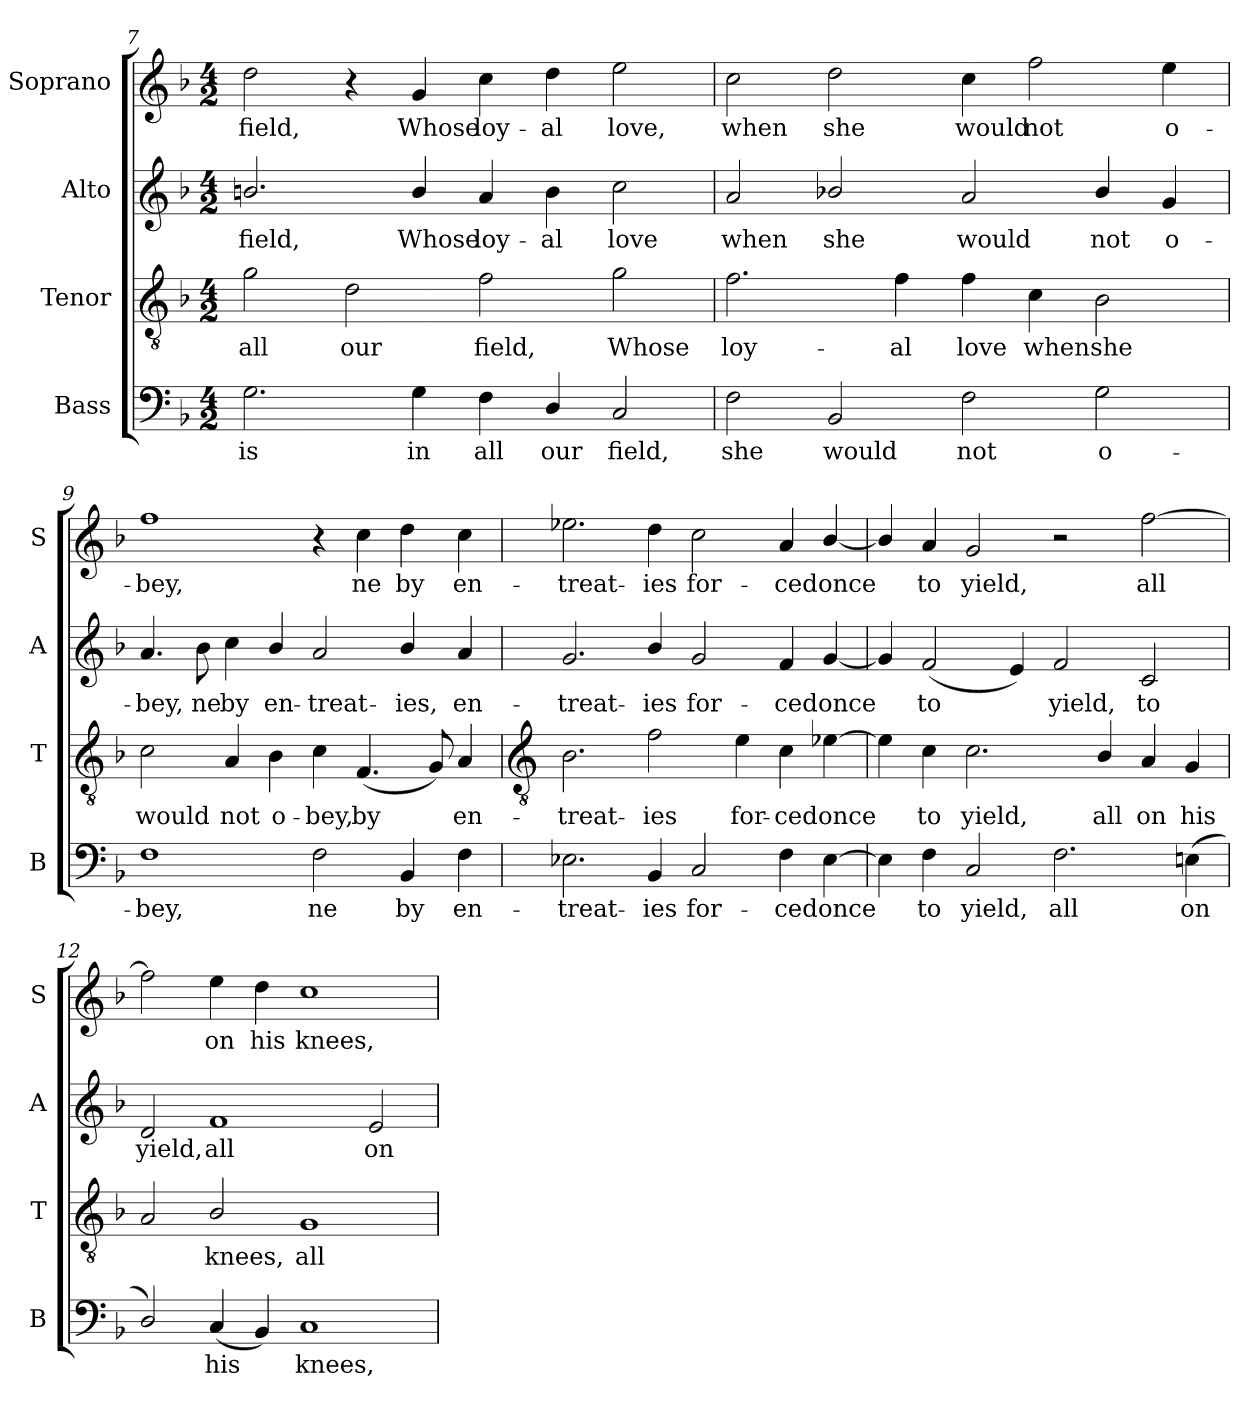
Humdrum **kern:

**kern	**text	**kern	**text	**kern	**text	**kern	**text
*part4	*part4	*part3	*part3	*part2	*part2	*part1	*part1
*staff4	*staff4	*staff3	*staff3	*staff2	*staff2	*staff1	*staff1
*I"Bass	*	*I"Tenor	*	*I"Alto	*	*I"Soprano	*
*I'B	*	*I'T	*	*I'A	*	*I'S	*
!!LO:LB:g=z
*clefF4	*	*clefGv2	*	*clefG2	*	*clefG2	*
*k[b-]	*	*k[b-]	*	*k[b-]	*	*k[b-]	*
*F:	*	*F:	*	*F:	*	*F:	*
*M4/2	*	*M4/2	*	*M4/2	*	*M4/2	*
=7	=7	=7	=7	=7	=7	=7	=7
!	!LO:LY:b	!	!LO:LY:b	!	!LO:LY:b	!	!LO:LY:b
2.G	is	2g	all	2.bn/	field,	2dd	field,
!	!	!	!LO:LY:b	!	!	!	!
.	.	2d	our	.	.	4r	.
!	!LO:LY:b	!	!	!	!LO:LY:b	!	!LO:LY:b
4G	in	.	.	4b/	Whose	4g	Whose
!	!LO:LY:b	!	!LO:LY:b	!	!LO:LY:b	!	!LO:LY:b
4F	all	2f	field,	4a	loy-	4cc	loy-
!	!LO:LY:b	!	!	!	!LO:LY:b	!	!LO:LY:b
4D/	our	.	.	4b	-al	4dd	-al
!	!LO:LY:b	!	!LO:LY:b	!	!LO:LY:b	!	!LO:LY:b
2C	field,	2g	Whose	2cc	love	2ee	love,
=8	=8	=8	=8	=8	=8	=8	=8
!	!LO:LY:b	!	!LO:LY:b	!	!LO:LY:b	!	!LO:LY:b
2F	she	2.f	loy-	2a	when	2cc	when
!	!LO:LY:b	!	!	!	!LO:LY:b	!	!LO:LY:b
2BB-	would	.	.	2b-X/	she	2dd	she
!	!	!	!LO:LY:b	!	!	!	!
.	.	4f	-al	.	.	.	.
!	!LO:LY:b	!	!LO:LY:b	!	!LO:LY:b	!	!LO:LY:b
2F	not	4f	love	2a	would	4cc	would
!	!	!	!LO:LY:b	!	!	!	!LO:LY:b
.	.	4c	when	.	.	2ff	not
!	!LO:LY:b	!	!LO:LY:b	!	!LO:LY:b	!	!
2G	o-	2B-	she	4b-/	not	.	.
!	!	!	!	!	!LO:LY:b	!	!LO:LY:b
.	.	.	.	4g	o-	4ee	o-
=9	=9	=9	=9	=9	=9	=9	=9
!	!LO:LY:b	!	!LO:LY:b	!	!LO:LY:b	!	!LO:LY:b
1F	-bey,	2c	would	4.a	-bey,	1ff	-bey,
!	!	!	!	!	!LO:LY:b	!	!
.	.	.	.	8b-	ne	.	.
!	!	!	!LO:LY:b	!	!LO:LY:b	!	!
.	.	4A	not	4cc	by	.	.
!	!	!	!LO:LY:b	!	!LO:LY:b	!	!
.	.	4B-	o-	4b-/	en-	.	.
!	!LO:LY:b	!	!LO:LY:b	!	!LO:LY:b	!	!
2F	ne	4c	-bey,	2a	-treat-	4r	.
!	!	!	!LO:LY:b	!	!	!	!LO:LY:b
.	.	(<4.F	by	.	.	4cc	ne
!	!LO:LY:b	!	!	!	!LO:LY:b	!	!LO:LY:b
4BB-	by	.	.	4b-/	-ies,	4dd	by
.	.	8G)	.	.	.	.	.
!	!LO:LY:b	!	!LO:LY:b	!	!LO:LY:b	!	!LO:LY:b
4F	en-	4A	en-	4a	en-	4cc	en-
!!LO:LB:g=z
=10	=10	=10	=10	=10	=10	=10	=10
*	*	*clefGv2	*	*	*	*	*
!	!LO:LY:b	!	!LO:LY:b	!	!LO:LY:b	!	!LO:LY:b
2.E-X	-treat-	2.B-	-treat-	2.g	-treat-	2.ee-X	-treat-
!	!LO:LY:b	!	!LO:LY:b	!	!LO:LY:b	!	!LO:LY:b
4BB-	-ies	2f	-ies	4b-/	-ies	4dd	-ies
!	!LO:LY:b	!	!	!	!LO:LY:b	!	!LO:LY:b
2C	for-	.	.	2g	for-	2cc	for-
!	!	!	!LO:LY:b	!	!	!	!
.	.	4e	for-	.	.	.	.
!	!LO:LY:b	!	!LO:LY:b	!	!LO:LY:b	!	!LO:LY:b
4F	-ced	4c	-ced	4f	-ced	4a	-ced
!	!LO:LY:b	!	!LO:LY:b	!	!LO:LY:b	!	!LO:LY:b
[4E-	once	[4e-X	once	[4g	once	[4b-/	once
=11	=11	=11	=11	=11	=11	=11	=11
4E-]	.	4e-]	.	4g]	.	4b-/]	.
!	!LO:LY:b	!	!LO:LY:b	!	!LO:LY:b	!	!LO:LY:b
4F	to	4c	to	(<2f	to	4a	to
!	!LO:LY:b	!	!LO:LY:b	!	!	!	!LO:LY:b
2C	yield,	2.c	yield,	.	.	2g	yield,
.	.	.	.	4e)	.	.	.
!	!LO:LY:b	!	!	!	!LO:LY:b	!	!
2.F	all	.	.	2f	yield,	2r	.
!	!	!	!LO:LY:b	!	!	!	!
.	.	4B-/	all	.	.	.	.
!	!	!	!LO:LY:b	!	!LO:LY:b	!	!LO:LY:b
.	.	4A	on	2c	to	[2ff	all
!	!LO:LY:b	!	!LO:LY:b	!	!	!	!
(<4En	on	4G	his	.	.	.	.
=12	=12	=12	=12	=12	=12	=12	=12
!	!	!	!	!	!LO:LY:b	!	!
2D/)	.	2A	.	2d	yield,	2ff]	.
!	!LO:LY:b	!	!LO:LY:b	!	!LO:LY:b	!	!LO:LY:b
(<4C	his	2B-/	knees,	1f	all	4ee	on
!	!	!	!	!	!	!	!LO:LY:b
4BB-)	.	.	.	.	.	4dd	his
!	!LO:LY:b	!	!LO:LY:b	!	!	!	!LO:LY:b
1C	knees,	1G	all	.	.	1cc	knees,
!	!	!	!	!	!LO:LY:b	!	!
.	.	.	.	2e	on	.	.
=	=	=	=	=	=	=	=
*-	*-	*-	*-	*-	*-	*-	*-
